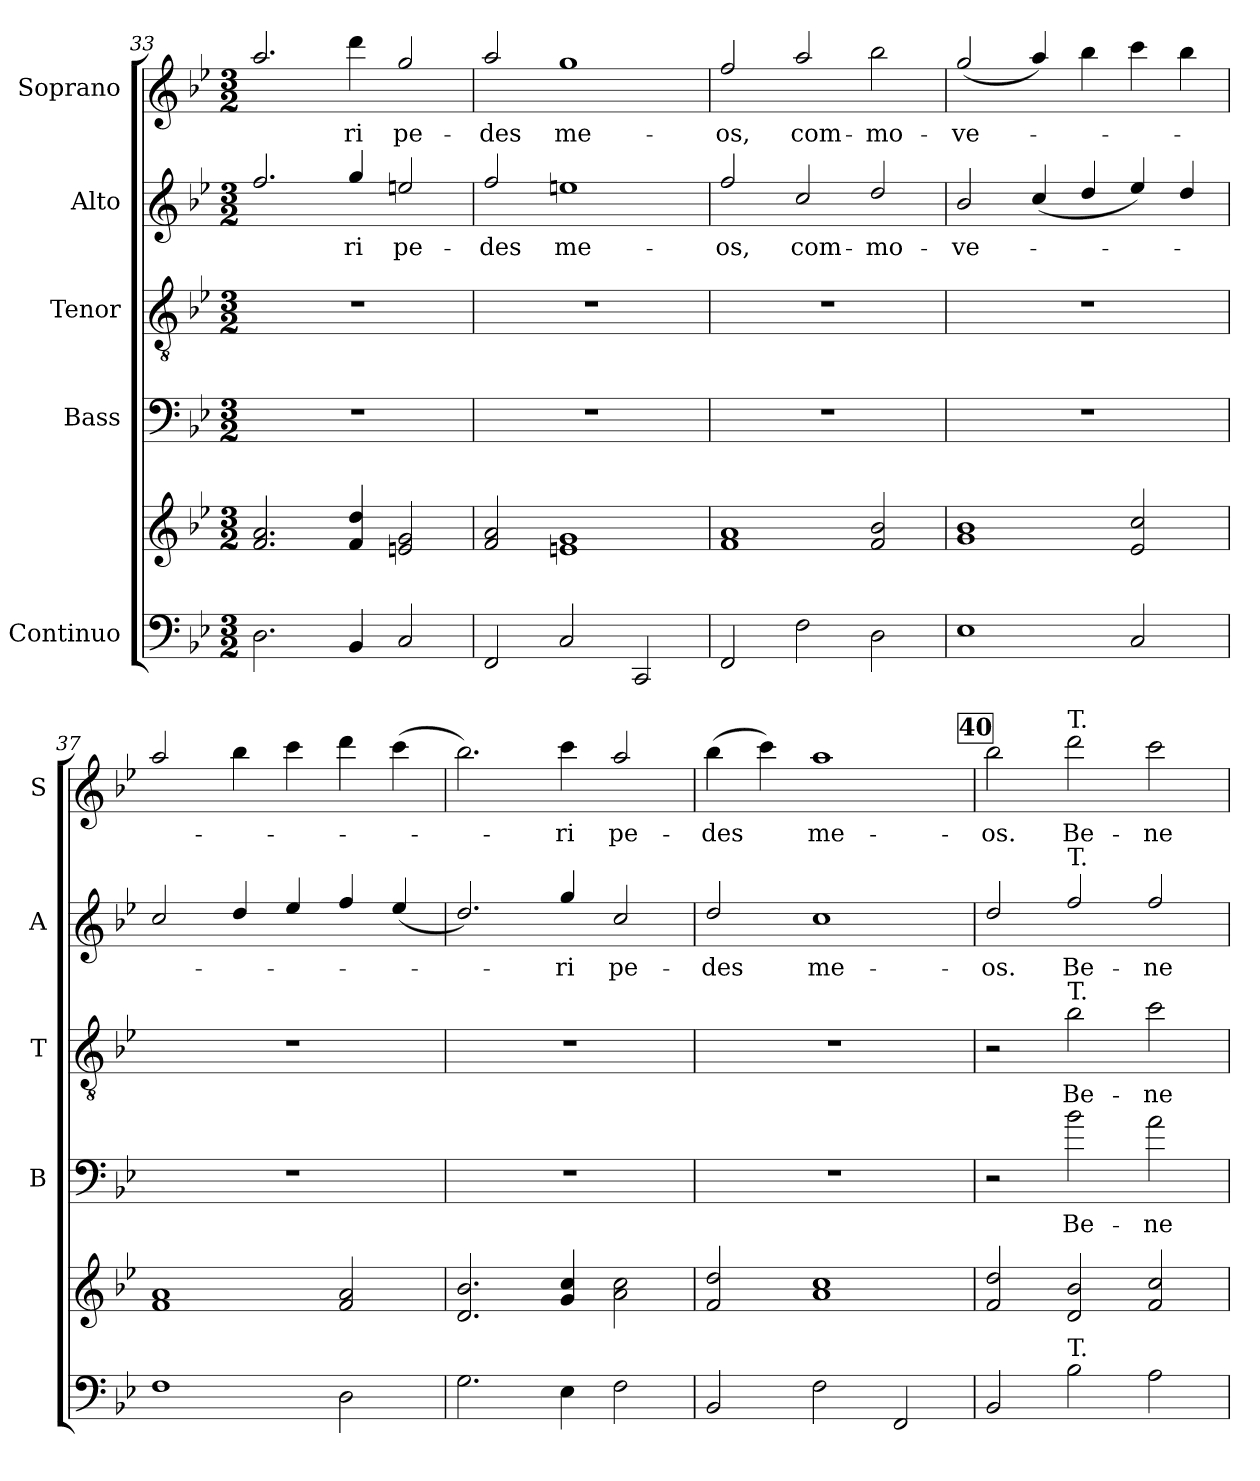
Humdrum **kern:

**kern	**kern	**kern	**text	**kern	**text	**kern	**text	**kern	**text
*part5	*part5	*part4	*part4	*part3	*part3	*part2	*part2	*part1	*part1
*staff6	*staff5	*staff4	*staff4	*staff3	*staff3	*staff2	*staff2	*staff1	*staff1
*I"Continuo	*	*I"Bass	*	*I"Tenor	*	*I"Alto	*	*I"Soprano	*
*	*	*I'B	*	*I'T	*	*I'A	*	*I'S	*
*clefF4	*clefG2	*clefF4	*	*clefGv2	*	*clefG2	*	*clefG2	*
*	*	*ITrd7c12	*	*ITrd7c12	*	*ITrd7c12	*	*ITrd7c12	*
*k[b-e-]	*k[b-e-]	*k[b-e-]	*	*k[b-e-]	*	*k[b-e-]	*	*k[b-e-]	*
*B-:	*B-:	*B-:	*	*B-:	*	*B-:	*	*B-:	*
*M3/2	*M3/2	*M3/2	*	*M3/2	*	*M3/2	*	*M3/2	*
=33	=33	=33	=33	=33	=33	=33	=33	=33	=33
2.D\	2.f!/ 2.a!/	1.r	.	1.r	.	2.f/	.	2.a/	.
!	!	!	!	!	!	!	!LO:LY:b	!	!
!	!	!	!	!	!	!	!	!	!LO:LY:b
4BB-/	4f!/ 4dd!/	.	.	.	.	4g/	-ri	4dd\	-ri
!	!	!	!	!	!	!	!LO:LY:b	!	!
!	!	!	!	!	!	!	!	!	!LO:LY:b
2C/	2en!/ 2g!/	.	.	.	.	2en/	pe-	2g/	pe-
!!LO:LB:g=z
=34	=34	=34	=34	=34	=34	=34	=34	=34	=34
!	!	!	!	!	!	!	!LO:LY:b	!	!
!	!	!	!	!	!	!	!	!	!LO:LY:b
2FF/	2f!/ 2a!/	1.r	.	1.r	.	2f/	-des	2a/	-des
!	!	!	!	!	!	!	!LO:LY:b	!	!
!	!	!	!	!	!	!	!	!	!LO:LY:b
2C/	1en! 1g!	.	.	.	.	1en	me-	1g	me-
2CC/	.	.	.	.	.	.	.	.	.
=35	=35	=35	=35	=35	=35	=35	=35	=35	=35
!	!	!	!	!	!	!	!LO:LY:b	!	!
!	!	!	!	!	!	!	!	!	!LO:LY:b
2FF/	1f! 1a!	1.r	.	1.r	.	2f/	-os,	2f/	-os,
!	!	!	!	!	!	!	!LO:LY:b	!	!
!	!	!	!	!	!	!	!	!	!LO:LY:b
2F\	.	.	.	.	.	2c/	com-	2a/	com-
!	!	!	!	!	!	!	!LO:LY:b	!	!
!	!	!	!	!	!	!	!	!	!LO:LY:b
2D\	2f!/ 2b-!/	.	.	.	.	2d/	-mo-	2b-\	-mo-
=36	=36	=36	=36	=36	=36	=36	=36	=36	=36
!	!	!	!	!	!	!	!LO:LY:b	!	!
!	!	!	!	!	!	!	!	!	!LO:LY:b
1E-	1g! 1b-!	1.r	.	1.r	.	2B-/	-ve-	(<2g/	-ve-
.	.	.	.	.	.	(<4c/	.	4a/)	.
.	.	.	.	.	.	4d/	.	4b-\	.
2C/	2e-!/ 2cc!/	.	.	.	.	4e-/)	.	4cc\	.
.	.	.	.	.	.	4d/	.	4b-\	.
=37	=37	=37	=37	=37	=37	=37	=37	=37	=37
1F	1f! 1a!	1.r	.	1.r	.	2c/	.	2a/	.
.	.	.	.	.	.	4d/	.	4b-\	.
.	.	.	.	.	.	4e-/	.	4cc\	.
2D\	2f!/ 2a!/	.	.	.	.	4f/	.	4dd\	.
.	.	.	.	.	.	(<4e-/	.	(>4cc\	.
=38	=38	=38	=38	=38	=38	=38	=38	=38	=38
2.G\	2.d!/ 2.b-!/	1.r	.	1.r	.	2.d/)	.	2.b-\)	.
!	!	!	!	!	!	!	!LO:LY:b	!	!
!	!	!	!	!	!	!	!	!	!LO:LY:b
4E-\	4g!/ 4cc!/	.	.	.	.	4g/	-ri	4cc\	-ri
!	!	!	!	!	!	!	!LO:LY:b	!	!
!	!	!	!	!	!	!	!	!	!LO:LY:b
2F\	2a!\ 2cc!\	.	.	.	.	2c/	pe-	2a/	pe-
=39	=39	=39	=39	=39	=39	=39	=39	=39	=39
!	!	!	!	!	!	!	!LO:LY:b	!	!
!	!	!	!	!	!	!	!	!	!LO:LY:b
2BB-/	2f!/ 2dd!/	1.r	.	1.r	.	2d/	-des	(>4b-\	-des
.	.	.	.	.	.	.	.	4cc\)	.
!	!	!	!	!	!	!	!LO:LY:b	!	!
!	!	!	!	!	!	!	!	!	!LO:LY:b
2F\	1a! 1cc!	.	.	.	.	1c	me-	1a	me-
2FF/	.	.	.	.	.	.	.	.	.
!!LO:PB:g=z
!!LO:REH:place=s1:a:B:fs=8.3:t=40
=40	=40	=40	=40	=40	=40	=40	=40	=40	=40
!	!	!	!	!	!	!	!LO:LY:b	!	!
!	!	!	!	!	!	!	!	!	!LO:LY:b
2BB-/	2f!/ 2dd!/	2r	.	2r	.	2d/	-os.	2b-\	-os.
!	!	!	!LO:LY:b	!	!	!	!	!	!
!	!	!	!	!	!LO:LY:b	!	!	!	!
!	!	!	!	!	!	!	!LO:LY:b	!	!
!	!	!	!	!	!	!	!	!LO:TX:a:t=T.	!
!	!	!	!	!	!	!LO:TX:a:t=T.	!	!	!
!	!	!	!	!LO:TX:a:t=T.	!	!	!	!	!
!LO:TX:a:t=T.	!	!	!	!	!	!	!	!	!
!	!	!	!	!	!	!	!	!	!LO:LY:b
2B-\	2d!/ 2b-!/	2B-\	Be-	2B-\	Be-	2f/	Be-	2dd\	Be-
!	!	!	!LO:LY:b	!	!	!	!	!	!
!	!	!	!	!	!LO:LY:b	!	!	!	!
!	!	!	!	!	!	!	!LO:LY:b	!	!
!	!	!	!	!	!	!	!	!	!LO:LY:b
2A\	2f!/ 2cc!/	2A\	-ne-	2c\	-ne-	2f/	-ne-	2cc\	-ne-
=	=	=	=	=	=	=	=	=	=
*-	*-	*-	*-	*-	*-	*-	*-	*-	*-
